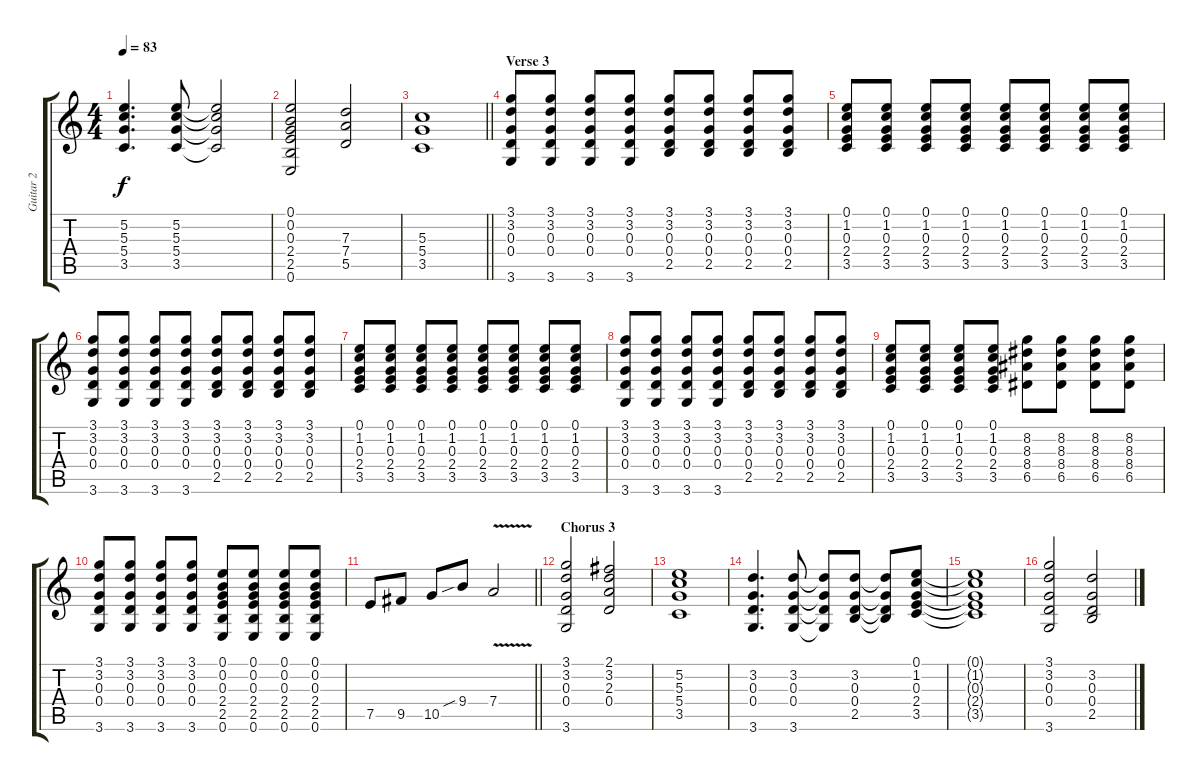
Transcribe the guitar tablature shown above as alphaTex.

\track ("Guitar 2" "Guitar 2") {instrument overdrivenguitar}
\staff {score tabs}
\tuning (E4 B3 G3 D3 A2 E2) {hide}
\ts (4 4)
\tempo 83
\clef g2
\ks c
(5.2 5.3 5.4 3.5).4{d dy f} (5.2 5.3 5.4 3.5).8 (5.2{t} 5.3{t} 5.4{t} 3.5{t}).2 |
(0.1 0.2 0.3 2.4 2.5 0.6).2 (7.3 7.4 5.5).2 |
\barLineRight lightlight
(5.3 5.4 3.5).1 |
\section ("" "Verse 3")
(3.1 3.2 0.3 0.4 3.6).8 (3.1 3.2 0.3 0.4 3.6).8 (3.1 3.2 0.3 0.4 3.6).8 (3.1 3.2 0.3 0.4 3.6).8 (3.1 3.2 0.3 0.4 2.5).8 (3.1 3.2 0.3 0.4 2.5).8 (3.1 3.2 0.3 0.4 2.5).8 (3.1 3.2 0.3 0.4 2.5).8 |
(0.1 1.2 0.3 2.4 3.5).8 (0.1 1.2 0.3 2.4 3.5).8 (0.1 1.2 0.3 2.4 3.5).8 (0.1 1.2 0.3 2.4 3.5).8 (0.1 1.2 0.3 2.4 3.5).8 (0.1 1.2 0.3 2.4 3.5).8 (0.1 1.2 0.3 2.4 3.5).8 (0.1 1.2 0.3 2.4 3.5).8 |
(3.1 3.2 0.3 0.4 3.6).8 (3.1 3.2 0.3 0.4 3.6).8 (3.1 3.2 0.3 0.4 3.6).8 (3.1 3.2 0.3 0.4 3.6).8 (3.1 3.2 0.3 0.4 2.5).8 (3.1 3.2 0.3 0.4 2.5).8 (3.1 3.2 0.3 0.4 2.5).8 (3.1 3.2 0.3 0.4 2.5).8 |
(0.1 1.2 0.3 2.4 3.5).8 (0.1 1.2 0.3 2.4 3.5).8 (0.1 1.2 0.3 2.4 3.5).8 (0.1 1.2 0.3 2.4 3.5).8 (0.1 1.2 0.3 2.4 3.5).8 (0.1 1.2 0.3 2.4 3.5).8 (0.1 1.2 0.3 2.4 3.5).8 (0.1 1.2 0.3 2.4 3.5).8 |
(3.1 3.2 0.3 0.4 3.6).8 (3.1 3.2 0.3 0.4 3.6).8 (3.1 3.2 0.3 0.4 3.6).8 (3.1 3.2 0.3 0.4 3.6).8 (3.1 3.2 0.3 0.4 2.5).8 (3.1 3.2 0.3 0.4 2.5).8 (3.1 3.2 0.3 0.4 2.5).8 (3.1 3.2 0.3 0.4 2.5).8 |
(0.1 1.2 0.3 2.4 3.5).8 (0.1 1.2 0.3 2.4 3.5).8 (0.1 1.2 0.3 2.4 3.5).8 (0.1 1.2 0.3 2.4 3.5).8 (8.2 8.3 8.4 6.5).8 (8.2 8.3 8.4 6.5).8 (8.2 8.3 8.4 6.5).8 (8.2 8.3 8.4 6.5).8 |
(3.1 3.2 0.3 0.4 3.6).8 (3.1 3.2 0.3 0.4 3.6).8 (3.1 3.2 0.3 0.4 3.6).8 (3.1 3.2 0.3 0.4 3.6).8 (0.1 0.2 0.3 2.4 2.5 0.6).8 (0.1 0.2 0.3 2.4 2.5 0.6).8 (0.1 0.2 0.3 2.4 2.5 0.6).8 (0.1 0.2 0.3 2.4 2.5 0.6).8 |
\barLineRight lightlight
7.5.8 9.5.8 10.5.8 9.4{sib}.8 7.4{v}.2 |
\section ("" "Chorus 3")
(3.1 3.2 0.3 0.4 3.6).2 (2.1 3.2 2.3 0.4).2 |
(5.2 5.3 5.4 3.5).1 |
(3.2 0.3 0.4 3.6).4{d} (3.2 0.3 0.4 3.6).8 (3.2{t} 0.3{t} 0.4{t} 3.6{t}).8 (3.2 0.3 0.4 2.5).8 (3.2{t} 0.3{t} 0.4{t} 2.5{t}).8 (0.1 1.2 0.3 2.4 3.5).8 |
(0.1{t} 1.2{t} 0.3{t} 2.4{t} 3.5{t}).1 |
(3.1 3.2 0.3 0.4 3.6).2 (3.2 0.3 0.4 2.5).2
